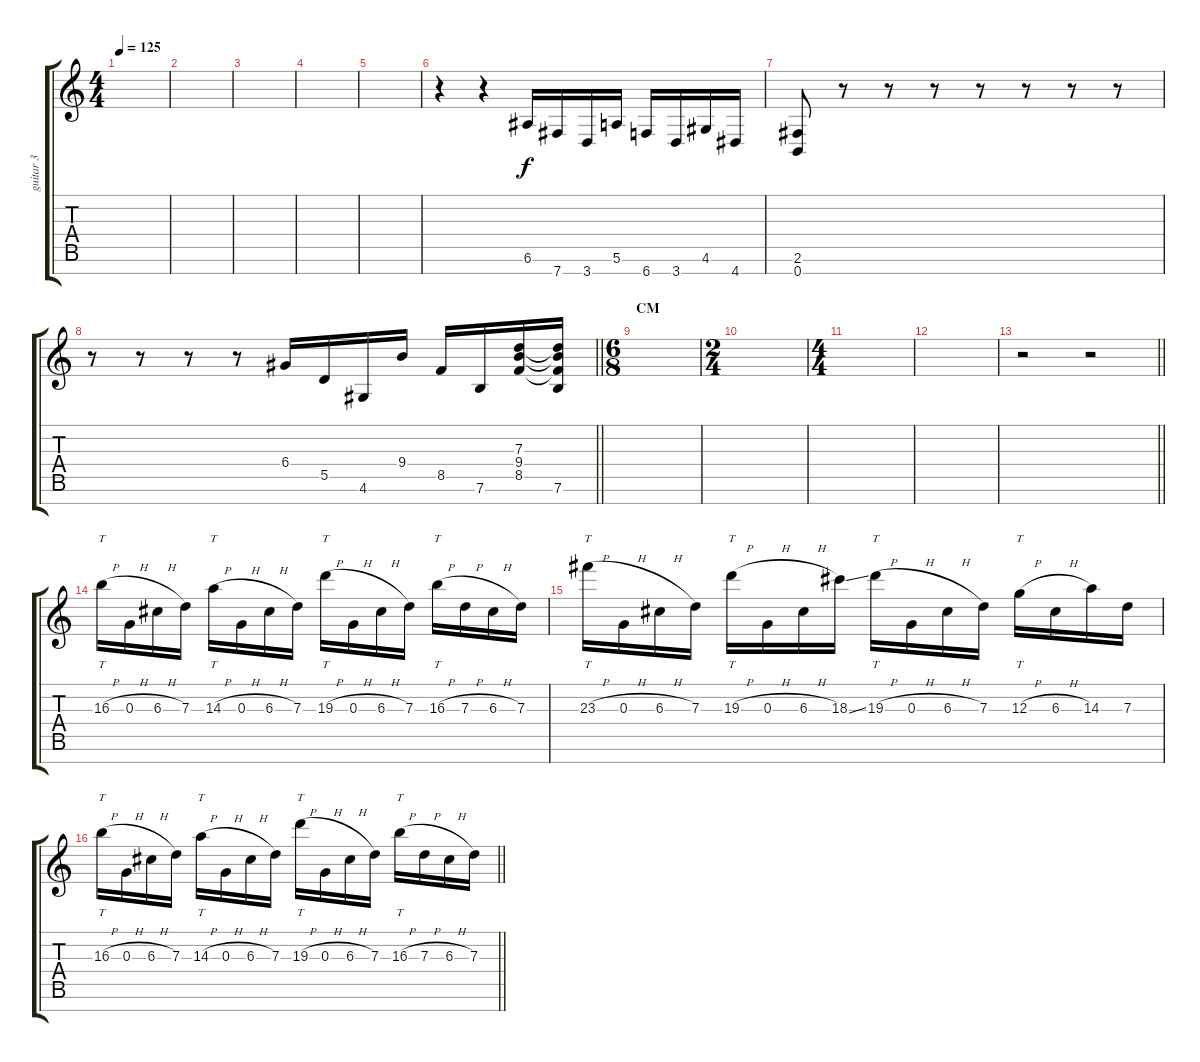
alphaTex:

\track ("guitar 3" "guitar 3") {instrument acousticguitarsteel}
\staff {score tabs}
\tuning (E4 B3 G3 D3 A2 E2 B1) {hide}
\ts (4 4)
\tempo 125
\clef g2
\ks c
|
|
|
|
|
r.4 r.4 6.6.16 7.7.16 3.7.16 5.6.16 6.7.16 3.7.16 4.6.16 4.7.16 |
(2.6 0.7).8 r.8 r.8 r.8 r.8 r.8 r.8 r.8 |
\barLineRight lightlight
r.8 r.8 r.8 r.8 6.4.16 5.5.16 4.6.16 9.4.16 8.5.16 7.6.16 (7.3 9.4 8.5).16 (7.3{t} 9.4{t} 8.5{t} 7.6).16 |
\ts (6 8)
\section ("" "CM")
|
\ts (2 4)
|
\ts (4 4)
|
|
\barLineRight lightlight
r.2{volume 15 balance 8 instrument electricguitarjazz} r.2 |
16.3{h}.16{tt} 0.3{h}.16 6.3{h}.16 7.3.16 14.3{h}.16{tt} 0.3{h}.16 6.3{h}.16 7.3.16 19.3{h}.16{tt} 0.3{h}.16 6.3{h}.16 7.3.16 16.3{h}.16{tt} 7.3{h}.16 6.3{h}.16 7.3.16 |
23.3{h}.16{tt} 0.3{h}.16 6.3{h}.16 7.3.16 19.3{h}.16{tt} 0.3{h}.16 6.3{h}.16 18.3{ss}.16 19.3{h}.16{tt} 0.3{h}.16 6.3{h}.16 7.3.16 12.3{h}.16{tt} 6.3{h}.16 14.3.16 7.3.16 |
\barLineRight lightlight
16.3{h}.16{tt} 0.3{h}.16 6.3{h}.16 7.3.16 14.3{h}.16{tt} 0.3{h}.16 6.3{h}.16 7.3.16 19.3{h}.16{tt} 0.3{h}.16 6.3{h}.16 7.3.16 16.3{h}.16{tt} 7.3{h}.16 6.3{h}.16 7.3.16
